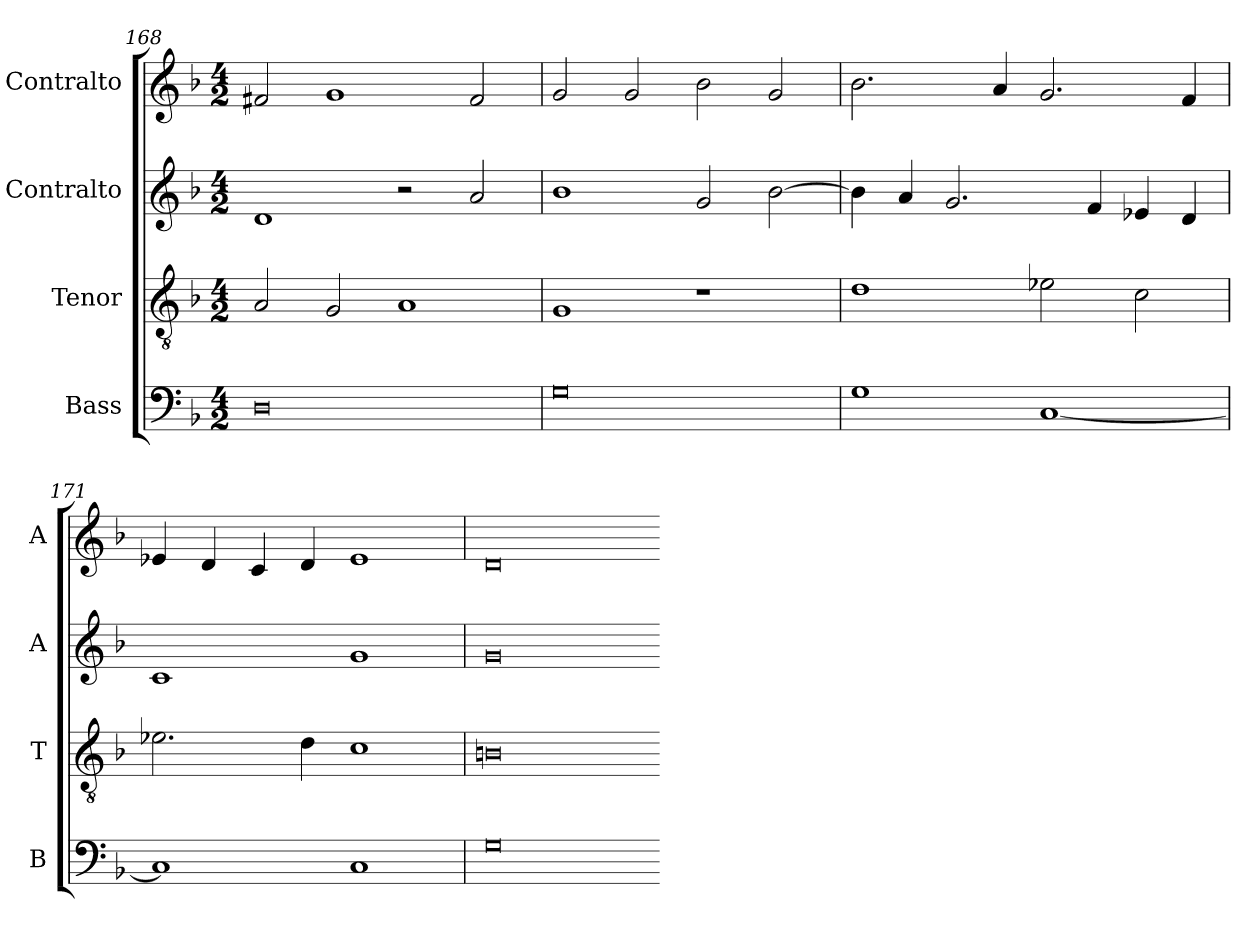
**kern	**kern	**kern	**kern
*part4	*part3	*part2	*part1
*staff4	*staff3	*staff2	*staff1
*I"Bass	*I"Tenor	*I"Contralto	*I"Contralto
*I'B	*I'T	*I'A	*I'A
*clefF4	*clefGv2	*clefG2	*clefG2
*k[b-]	*k[b-]	*k[b-]	*k[b-]
*G:dor	*G:dor	*G:dor	*G:dor
*M4/2	*M4/2	*M4/2	*M4/2
=168	=168	=168	=168
0D	2A	1d	2f#X
.	2G	.	1g
.	1A	2r	.
.	.	2a	2f#
=169	=169	=169	=169
0G	1G	1b-	2g
.	.	.	2g
.	1r	2g	2b-
.	.	[2b-	2g
=170	=170	=170	=170
1G	1d	4b-]	2.b-
.	.	4a	.
.	.	2.g	.
.	.	.	4a
[1C	2e-X	.	2.g
.	.	4f	.
.	2c	4e-X	.
.	.	4d	4f
=171	=171	=171	=171
1C]	2.e-X	1c	4e-X
.	.	.	4d
.	.	.	4c
.	4d	.	4d
1C	1c	1g	1e-
=172	=172	=172	=172
0G	0Bn	0g	0d
=-	=-	=-	=-
*-	*-	*-	*-
